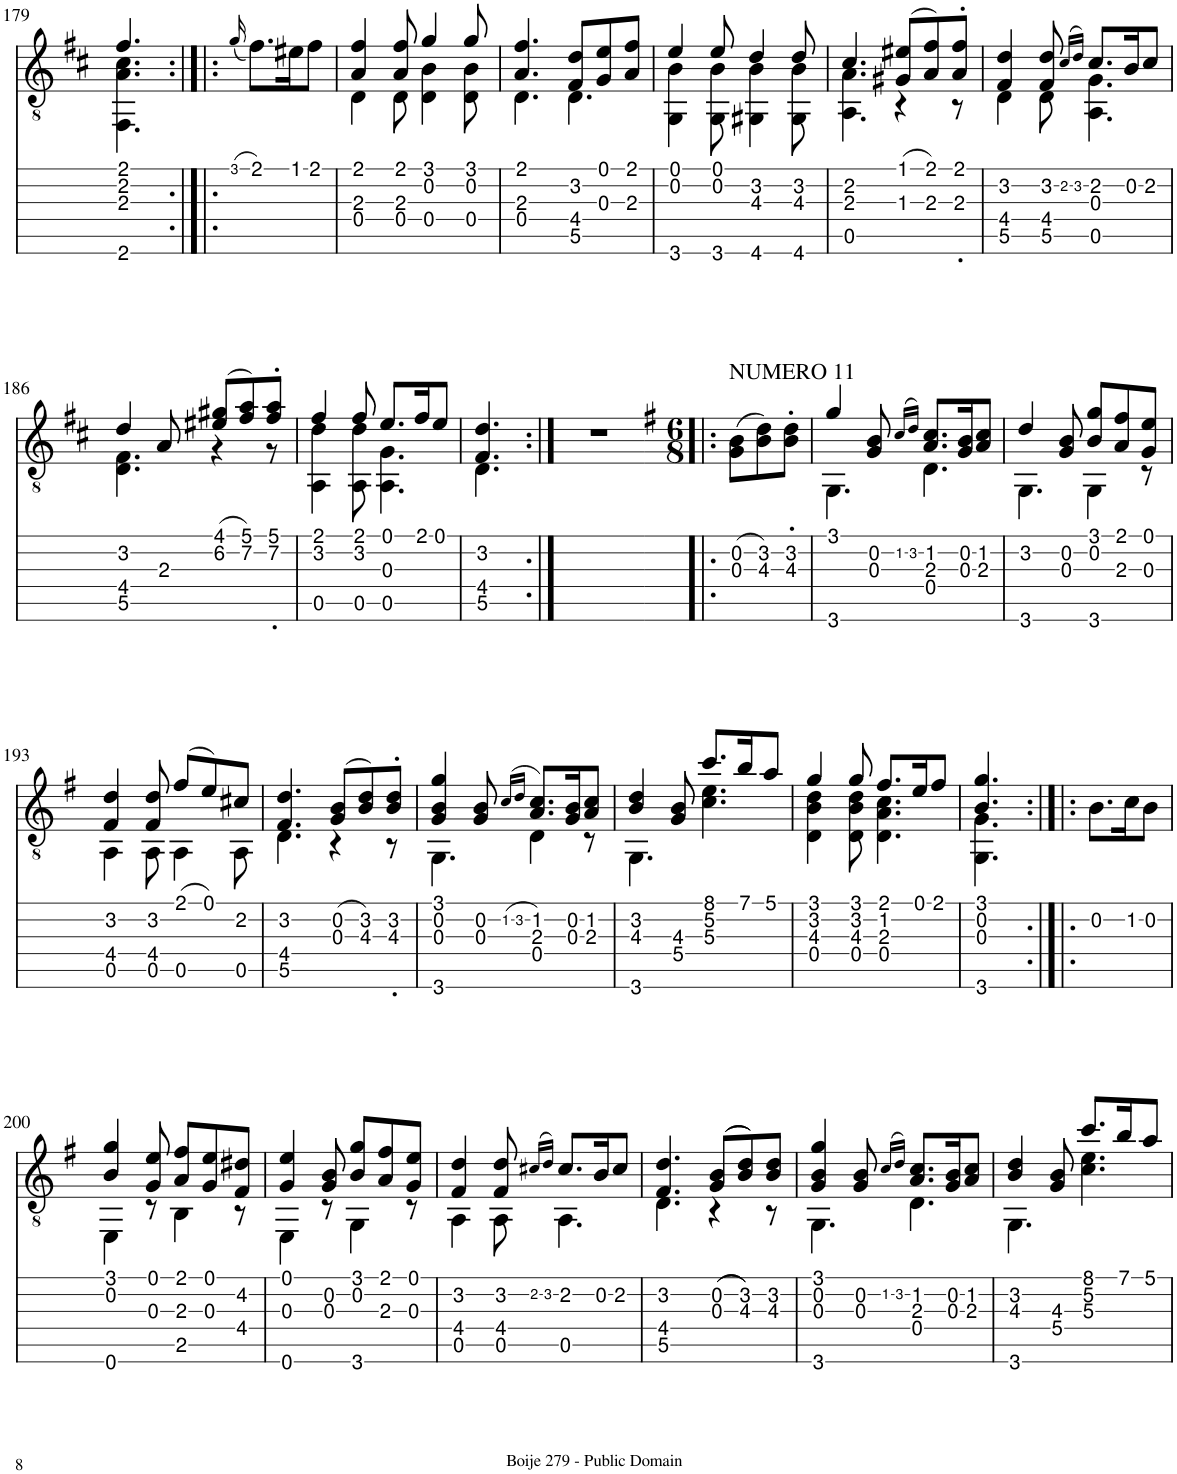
**kern	**kern
*part1	*part1
*staff2	*staff1
*I"Guitar	*
*I'Guit.	*
!!LO:PB:g=z
*	*clefGv2
*k[f#c#]	*k[f#c#]
*M6/8	*M6/8
=179	=179
*^	*^
4.f#	4.FF# 4.A 4.c#	4.f#/	4.FF#\ 4.A\ 4.c#\
*v	*v	*	*
*	*v	*v
=180:|!|:	=180:|!|:
qg	(16qg/
8.f#L	8.f#\L)
16e#K	16e#X\K
8f#J	8f#\J
=181	=181
*^	*^
4A 4f#	4D	4A/ 4f#/	4D\
8A 8f#	8D	8A/ 8f#/	8D\
4g	4D 4B	4g/	4D\ 4B\
8g	8D 8B	8g/	8D\ 8B\
=182	=182	=182	=182
4.A 4.f#	4.D	4.A/ 4.f#/	4.D\
8F#\ 8d\L	4.D	8F#/ 8d/L	4.D\
8G\ 8e\	.	8G/ 8e/	.
8A\ 8f#\J	.	8A/ 8f#/J	.
=183	=183	=183	=183
4e	4GG 4B	4e/	4GG\ 4B\
8e	8GG 8B	8e/	8GG\ 8B\
4d	4GG# 4B	4d/	4GG#X\ 4B\
8d	8GG# 8B	8d/	8GG#\ 8B\
=184	=184	=184	=184
4.c#	4.AA 4.A	4.c#/	4.AA\ 4.A\
8G#\ 8e#\L	4r	(8G#X/ 8e#X/L	4r
8A\ 8f#\	.	8A/ 8f#/)	.
8A'\ 8f#'\J	8r	8A/' 8f#/'J	8r
=185	=185	=185	=185
4F# 4d	4D	4F#/ 4d/	4D\
8F# 8d	8D	8F#/ 8d/	8D\
qc#	.	(16qc#/LL	.
qd	.	16qd/JJ)	.
8.c#L	4.AA 4.G	8.c#/L	4.AA\ 4.G\
16BK	.	16B/K	.
8c#J	.	8c#/J	.
!!LO:LB:g=z	!!
=186	=186	=186	=186
4d	4.D 4.F#	4d/	4.D\ 4.F#\
8A	.	8A/	.
8e#\ 8g#\L	4r	(8e#X/ 8g#X/L	4r
8f#\ 8a\	.	8f#/ 8a/)	.
8f#'\ 8a'\J	8r	8f#/' 8a/'J	8r
=187	=187	=187	=187
4f#	4AA 4d	4f#/	4AA\ 4d\
8f#	8AA 8d	8f#/	8AA\ 8d\
8.eL	4.AA 4.G	8.e/L	4.AA\ 4.G\
16f#K	.	16f#/K	.
8eJ	.	8e/J	.
=188	=188	=188	=188
4.F# 4.d	4.D	4.F#/ 4.d/	4.D\
*v	*v	*	*
*	*v	*v
=189:|!	=189:|!
2.r	2.r
=190!|:	=190!|:
*k[f#]	*k[f#]
*M6/8	*M6/8
!	!LO:TX:a:t=NUMERO 11
8G\ 8B\L	(8G\ 8B\L
8B\ 8d\	8B\ 8d\)
8B'\ 8d'\J	8B\' 8d\'J
=191	=191
*^	*^
4g	4.GG	4g/	4.GG\
8G 8B	.	8G/ 8B/	.
qc	.	(16qc/LL	.
qd	.	16qd/JJ)	.
8.A\ 8.c\L	4.D	8.A/ 8.c/L	4.D\
16G\ 16B\K	.	16G/ 16B/K	.
8A\ 8c\J	.	8A/ 8c/J	.
=192	=192	=192	=192
4d	4.GG	4d/	4.GG\
8G 8B	.	8G/ 8B/	.
8B\ 8g\L	4GG	8B/ 8g/L	4GG\
8A\ 8f#\	.	8A/ 8f#/	.
8G\ 8e\J	8r	8G/ 8e/J	8r
!!LO:LB:g=z	!!
=193	=193	=193	=193
4F# 4d	4AA	4F#/ 4d/	4AA\
8F# 8d	8AA	8F#/ 8d/	8AA\
8f#L	4AA	(8f#/L	4AA\
8e	.	8e/)	.
8c#J	8AA	8c#X/J	8AA\
=194	=194	=194	=194
4.F# 4.d	4.D	4.F#/ 4.d/	4.D\
8G\ 8B\L	4r	(8G/ 8B/L	4r
8B\ 8d\	.	8B/ 8d/)	.
8B'\ 8d'\J	8r	8B/' 8d/'J	8r
=195	=195	=195	=195
4G 4B 4g	4.GG	4G/ 4B/ 4g/	4.GG\
8G 8B	.	8G/ 8B/	.
qc	.	(16qc/LL	.
qd	.	16qd/JJ	.
8.A\ 8.c\L	4D	8.A/ 8.c/L)	4D\
16G\ 16B\K	.	16G/ 16B/K	.
8A\ 8c\J	8r	8A/ 8c/J	8r
=196	=196	=196	=196
4B 4d	4.GG	4B/ 4d/	4.GG\
8G 8B	.	8G/ 8B/	.
8.ccL	4.c 4.e	8.cc/L	4.c\ 4.e\
16bK	.	16b/K	.
8aJ	.	8a/J	.
=197	=197	=197	=197
4g	4D 4B 4d	4g/	4D\ 4B\ 4d\
8g	8D 8B 8d	8g/	8D\ 8B\ 8d\
8.f#L	4.D 4.A 4.c	8.f#/L	4.D\ 4.A\ 4.c\
16eK	.	16e/K	.
8f#J	.	8f#/J	.
=198	=198	=198	=198
4.B 4.g	4.GG 4.G	4.B/ 4.g/	4.GG\ 4.G\
*v	*v	*	*
*	*v	*v
=199:|!|:	=199:|!|:
8.BL	8.B\L
16cK	16c\K
8BJ	8B\J
!!LO:LB:g=z
=200	=200
*^	*^
4B 4g	4EE	4B/ 4g/	4EE\
8G 8e	8r	8G/ 8e/	8r
8A\ 8f#\L	4BB	8A/ 8f#/L	4BB\
8G\ 8e\	.	8G/ 8e/	.
8F#\ 8d#\J	8r	8F#/ 8d#X/J	8r
=201	=201	=201	=201
4G 4e	4EE	4G/ 4e/	4EE\
8G 8B	8r	8G/ 8B/	8r
8B\ 8g\L	4GG	8B/ 8g/L	4GG\
8A\ 8f#\	.	8A/ 8f#/	.
8G\ 8e\J	8r	8G/ 8e/J	8r
=202	=202	=202	=202
4F# 4d	4AA	4F#/ 4d/	4AA\
8F# 8d	8AA	8F#/ 8d/	8AA\
qc#	.	(16qc#X/LL	.
qd	.	16qd/JJ)	.
8.c#L	4.AA	8.c#/L	4.AA\
16BK	.	16B/K	.
8c#J	.	8c#/J	.
=203	=203	=203	=203
4.F# 4.d	4.D	4.F#/ 4.d/	4.D\
8G\ 8B\L	4r	((8G/ 8B/L	4r
8B\ 8d\	.	8B/ 8d/))	.
8B\ 8d\J	8r	8B/ 8d/J	8r
=204	=204	=204	=204
4G 4B 4g	4.GG	4G/ 4B/ 4g/	4.GG\
8G 8B	.	8G/ 8B/	.
qc	.	(16qc/LL	.
qd	.	16qd/JJ)	.
8.A\ 8.c\L	4.D	8.A/ 8.c/L	4.D\
16G\ 16B\K	.	16G/ 16B/K	.
8A\ 8c\J	.	8A/ 8c/J	.
=205	=205	=205	=205
4B 4d	4.GG	4B/ 4d/	4.GG\
8G 8B	.	8G/ 8B/	.
8.ccL	4.c 4.e	8.cc/L	4.c\ 4.e\
16bK	.	16b/K	.
8aJ	.	8a/J	.
*v	*v	*	*
*	*v	*v
=	=
*-	*-
